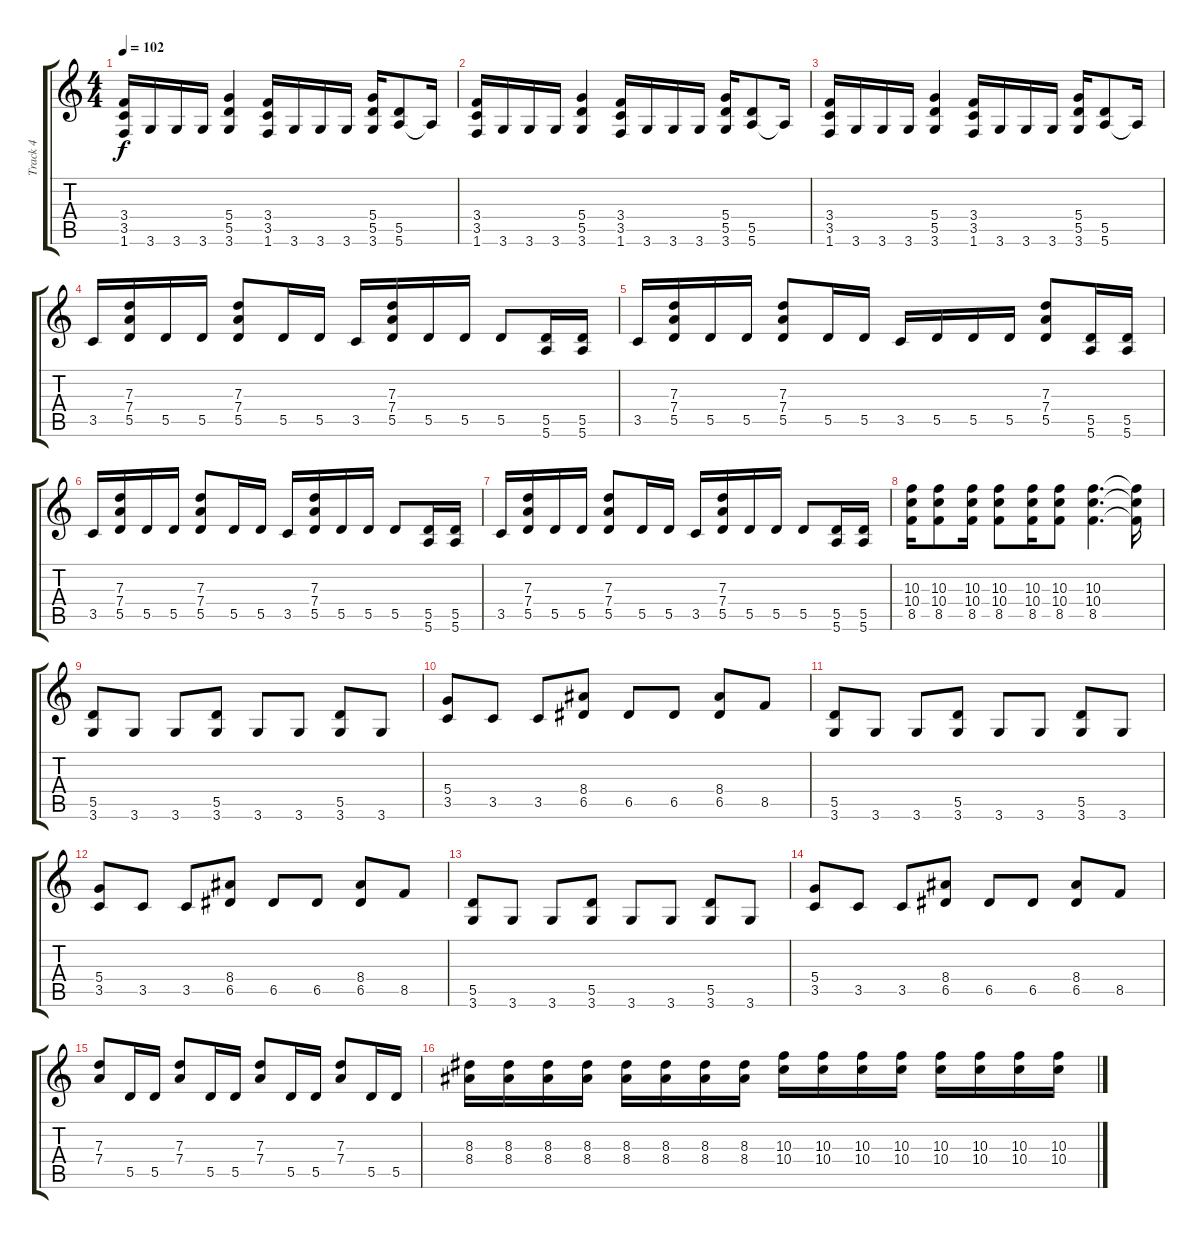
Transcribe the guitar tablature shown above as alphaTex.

\track ("Track 4" "Track 4") {instrument distortionguitar}
\staff {score tabs}
\tuning (E4 B3 G3 D3 A2 E2) {hide}
\ts (4 4)
\tempo 102
\clef g2
\ks c
(3.4 3.5 1.6).16{dy f} 3.6.16 3.6.16 3.6.16 (5.4 5.5 3.6).4 (3.4 3.5 1.6).16 3.6.16 3.6.16 3.6.16 (5.4 5.5 3.6).16 (5.5 5.6).8 5.6{t}.16 |
(3.4 3.5 1.6).16 3.6.16 3.6.16 3.6.16 (5.4 5.5 3.6).4 (3.4 3.5 1.6).16 3.6.16 3.6.16 3.6.16 (5.4 5.5 3.6).16 (5.5 5.6).8 5.6{t}.16 |
(3.4 3.5 1.6).16 3.6.16 3.6.16 3.6.16 (5.4 5.5 3.6).4 (3.4 3.5 1.6).16 3.6.16 3.6.16 3.6.16 (5.4 5.5 3.6).16 (5.5 5.6).8 5.6{t}.16 |
3.5.16 (7.3 7.4 5.5).16 5.5.16 5.5.16 (7.3 7.4 5.5).8 5.5.16 5.5.16 3.5.16 (7.3 7.4 5.5).16 5.5.16 5.5.16 5.5.8 (5.5 5.6).16 (5.5 5.6).16 |
3.5.16 (7.3 7.4 5.5).16 5.5.16 5.5.16 (7.3 7.4 5.5).8 5.5.16 5.5.16 3.5.16 5.5.16 5.5.16 5.5.16 (7.3 7.4 5.5).8 (5.5 5.6).16 (5.5 5.6).16 |
3.5.16 (7.3 7.4 5.5).16 5.5.16 5.5.16 (7.3 7.4 5.5).8 5.5.16 5.5.16 3.5.16 (7.3 7.4 5.5).16 5.5.16 5.5.16 5.5.8 (5.5 5.6).16 (5.5 5.6).16 |
3.5.16 (7.3 7.4 5.5).16 5.5.16 5.5.16 (7.3 7.4 5.5).8 5.5.16 5.5.16 3.5.16 (7.3 7.4 5.5).16 5.5.16 5.5.16 5.5.8 (5.5 5.6).16 (5.5 5.6).16 |
(10.3 10.4 8.5).16 (10.3 10.4 8.5).8 (10.3 10.4 8.5).16 (10.3 10.4 8.5).8 (10.3 10.4 8.5).16 (10.3 10.4 8.5).8 (10.3 10.4 8.5).4{d} (10.3{t} 10.4{t} 8.5{t}).16 |
(5.5 3.6).8 3.6.8 3.6.8 (5.5 3.6).8 3.6.8 3.6.8 (5.5 3.6).8 3.6.8 |
(5.4 3.5).8 3.5.8 3.5.8 (8.4 6.5).8 6.5.8 6.5.8 (8.4 6.5).8 8.5.8 |
(5.5 3.6).8 3.6.8 3.6.8 (5.5 3.6).8 3.6.8 3.6.8 (5.5 3.6).8 3.6.8 |
(5.4 3.5).8 3.5.8 3.5.8 (8.4 6.5).8 6.5.8 6.5.8 (8.4 6.5).8 8.5.8 |
(5.5 3.6).8 3.6.8 3.6.8 (5.5 3.6).8 3.6.8 3.6.8 (5.5 3.6).8 3.6.8 |
(5.4 3.5).8 3.5.8 3.5.8 (8.4 6.5).8 6.5.8 6.5.8 (8.4 6.5).8 8.5.8 |
(7.3 7.4).8 5.5.16 5.5.16 (7.3 7.4).8 5.5.16 5.5.16 (7.3 7.4).8 5.5.16 5.5.16 (7.3 7.4).8 5.5.16 5.5.16 |
(8.3 8.4).16 (8.3 8.4).16 (8.3 8.4).16 (8.3 8.4).16 (8.3 8.4).16 (8.3 8.4).16 (8.3 8.4).16 (8.3 8.4).16 (10.3 10.4).16 (10.3 10.4).16 (10.3 10.4).16 (10.3 10.4).16 (10.3 10.4).16 (10.3 10.4).16 (10.3 10.4).16 (10.3 10.4).16
